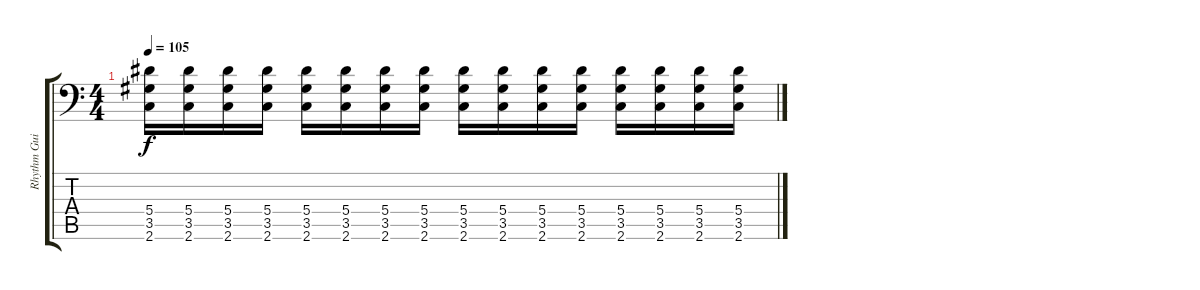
\track ("Rhythm Guitar 2" "Rhythm Gui") {instrument distortionguitar}
\staff {score tabs}
\tuning (C4 G3 Eb3 Bb2 F2 Bb1) {hide}
\ts (4 4)
\tempo 105
\clef f4
\ks c
(5.4 3.5 2.6).16{dy f} (5.4 3.5 2.6).16 (5.4 3.5 2.6).16 (5.4 3.5 2.6).16 (5.4 3.5 2.6).16 (5.4 3.5 2.6).16 (5.4 3.5 2.6).16 (5.4 3.5 2.6).16 (5.4 3.5 2.6).16 (5.4 3.5 2.6).16 (5.4 3.5 2.6).16 (5.4 3.5 2.6).16 (5.4 3.5 2.6).16 (5.4 3.5 2.6).16 (5.4 3.5 2.6).16 (5.4 3.5 2.6).16
